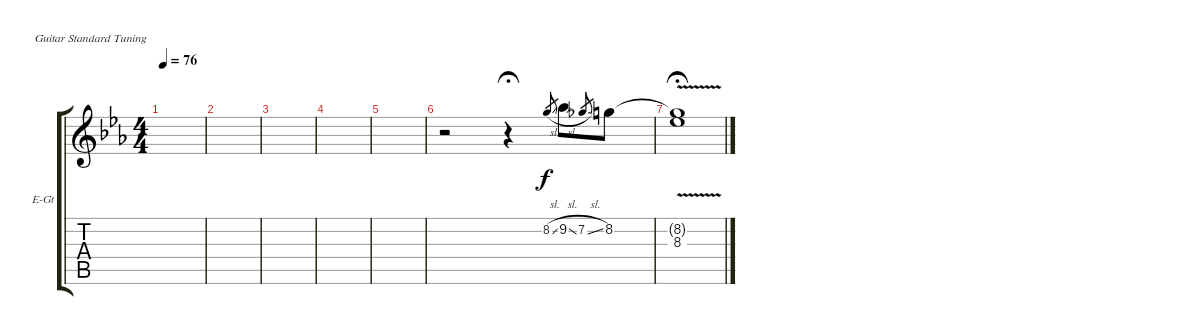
\defaultSystemsLayout 4
\bracketExtendMode groupsimilarinstruments
\firstSystemTrackNameOrientation horizontal
\otherSystemsTrackNameOrientation horizontal
\track ("Guitar IV (Piano/Guitar)" "E-Gt") {instrument distortionguitar}
\staff {score tabs}
\tuning (E4 B3 G3 D3 A2 E2)
\ts (4 4)
\tempo 76
\clef g2
\ks eb
|
|
|
|
|
r.2 r.4{fermata (medium 0.19)} 8.2{sl}.8{gr} 9.2{sl}.8{dy f} 7.2{sl}.8{gr} 8.2.8 |
(8.2{v t} 8.3).1{fermata (medium 0.36)}
